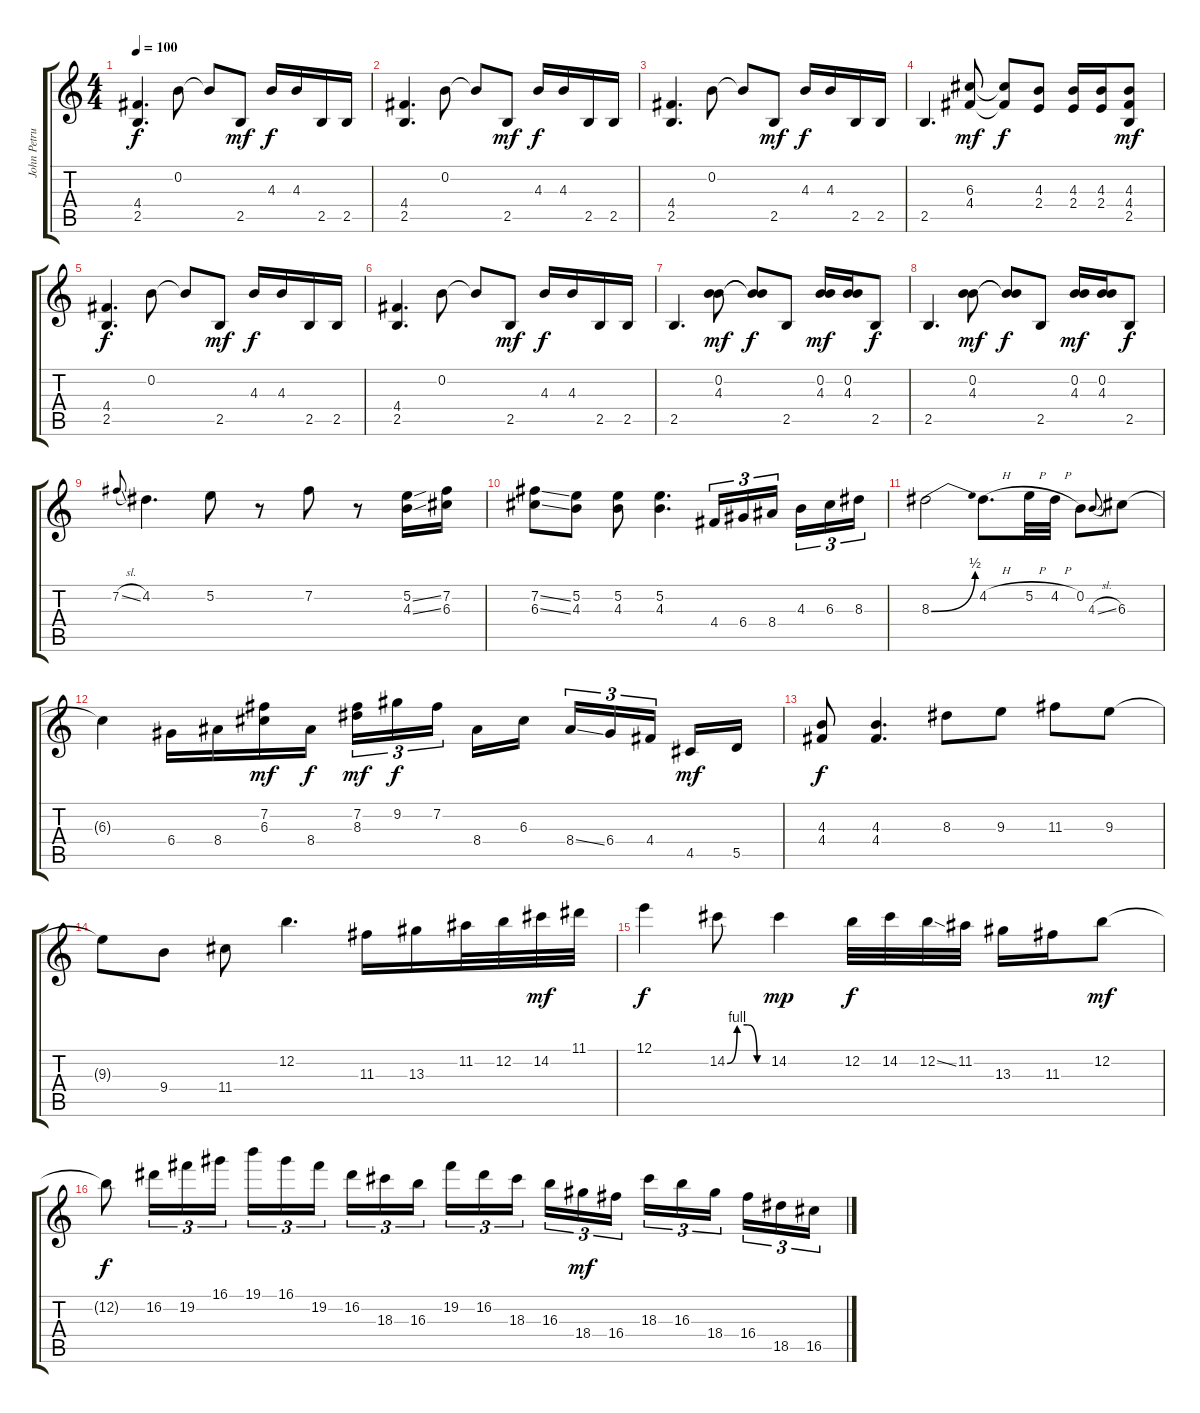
\track ("John Petrucci (Guitar)" "John Petru") {instrument distortionguitar}
\staff {score tabs}
\tuning (E4 B3 G3 D3 A2 E2) {hide}
\ts (4 4)
\tempo 100
\clef g2
\ks c
(4.4 2.5).4{d dy f instrument distortionguitar} 0.2.8 0.2{t}.8 2.5.8{dy mf} 4.3.16{dy f} 4.3.16 2.5.16 2.5.16 |
(4.4 2.5).4{d} 0.2.8 0.2{t}.8 2.5.8{dy mf} 4.3.16{dy f} 4.3.16 2.5.16 2.5.16 |
(4.4 2.5).4{d} 0.2.8 0.2{t}.8 2.5.8{dy mf} 4.3.16{dy f} 4.3.16 2.5.16 2.5.16 |
2.5.4{d} (6.3 4.4).8{dy mf} (6.3{t} 4.4{t}).8{dy f} (4.3 2.4).8 (4.3 2.4).16 (4.3 2.4).16 (4.3 4.4 2.5).8{dy mf} |
(4.4 2.5).4{d dy f} 0.2.8 0.2{t}.8 2.5.8{dy mf} 4.3.16{dy f} 4.3.16 2.5.16 2.5.16 |
(4.4 2.5).4{d} 0.2.8 0.2{t}.8 2.5.8{dy mf} 4.3.16{dy f} 4.3.16 2.5.16 2.5.16 |
2.5.4{d} (0.2 4.3).8{dy mf} (0.2{t} 4.3{t}).8{dy f} 2.5.8 (0.2 4.3).16{dy mf} (0.2 4.3).16 2.5.8{dy f} |
2.5.4{d} (0.2 4.3).8{dy mf} (0.2{t} 4.3{t}).8{dy f} 2.5.8 (0.2 4.3).16{dy mf} (0.2 4.3).16 2.5.8{dy f} |
7.2{sl}.8{gr onbeat} 4.2.4{d} 5.2.8 r.8 7.2.8 r.8 (5.2{ss} 4.3{ss}).16 (7.2 6.3).16 |
(7.2{ss} 6.3{ss}).8 (5.2 4.3).8 (5.2 4.3).8 (5.2 4.3).4{d} 4.4.16{tu (3 2)} 6.4.16{tu (3 2)} 8.4.16{tu (3 2) beam splitsecondary} 4.3.16{tu (3 2)} 6.3.16{tu (3 2)} 8.3.16{tu (3 2)} |
8.3{be (bend 0 0 60 2)}.2 4.2{h}.8{d} 5.2{h}.32 4.2{h}.32 0.2.8 4.3{sl}.8{gr onbeat} 6.3.8 |
6.3{t}.4 6.4.16 8.4.16 (7.2 6.3).16{dy mf} 8.4.16{dy f} (7.2 8.3).16{tu (3 2) dy mf} 9.2.16{tu (3 2) dy f} 7.2.16{tu (3 2) beam splitsecondary} 8.4.16 6.3.16 8.4{ss}.16{tu (3 2)} 6.4.16{tu (3 2)} 4.4.16{tu (3 2) beam splitsecondary} 4.5.16{dy mf} 5.5.16 |
(4.3 4.4).8{dy f} (4.3 4.4).4{d} 8.3.8 9.3.8 11.3.8 9.3.8 |
9.3{t}.8 9.4.8 11.4.8 12.2.4{d} 11.3.16 13.3.16 11.2.32 12.2.32 14.2.32{dy mf} 11.1.32 |
12.1.4{dy f} 14.2{be (custom 0 0 15 4 30 4 45 0 60 0)}.8 14.2.4{dy mp} 12.2.32{dy f} 14.2.32 12.2{ss}.32 11.2.32 13.3.16 11.3.16 12.2.8{dy mf} |
12.2{t}.8{dy f} 16.2.16{tu (3 2)} 19.2.16{tu (3 2)} 16.1.16{tu (3 2)} 19.1.16{tu (3 2)} 16.1.16{tu (3 2)} 19.2.16{tu (3 2) beam splitsecondary} 16.2.16{tu (3 2)} 18.3.16{tu (3 2)} 16.3.16{tu (3 2)} 19.2.16{tu (3 2)} 16.2.16{tu (3 2)} 18.3.16{tu (3 2) beam splitsecondary} 16.3.16{tu (3 2)} 18.4.16{tu (3 2) dy mf} 16.4.16{tu (3 2)} 18.3.16{tu (3 2)} 16.3.16{tu (3 2)} 18.4.16{tu (3 2) beam splitsecondary} 16.4.16{tu (3 2)} 18.5.16{tu (3 2)} 16.5.16{tu (3 2)}
